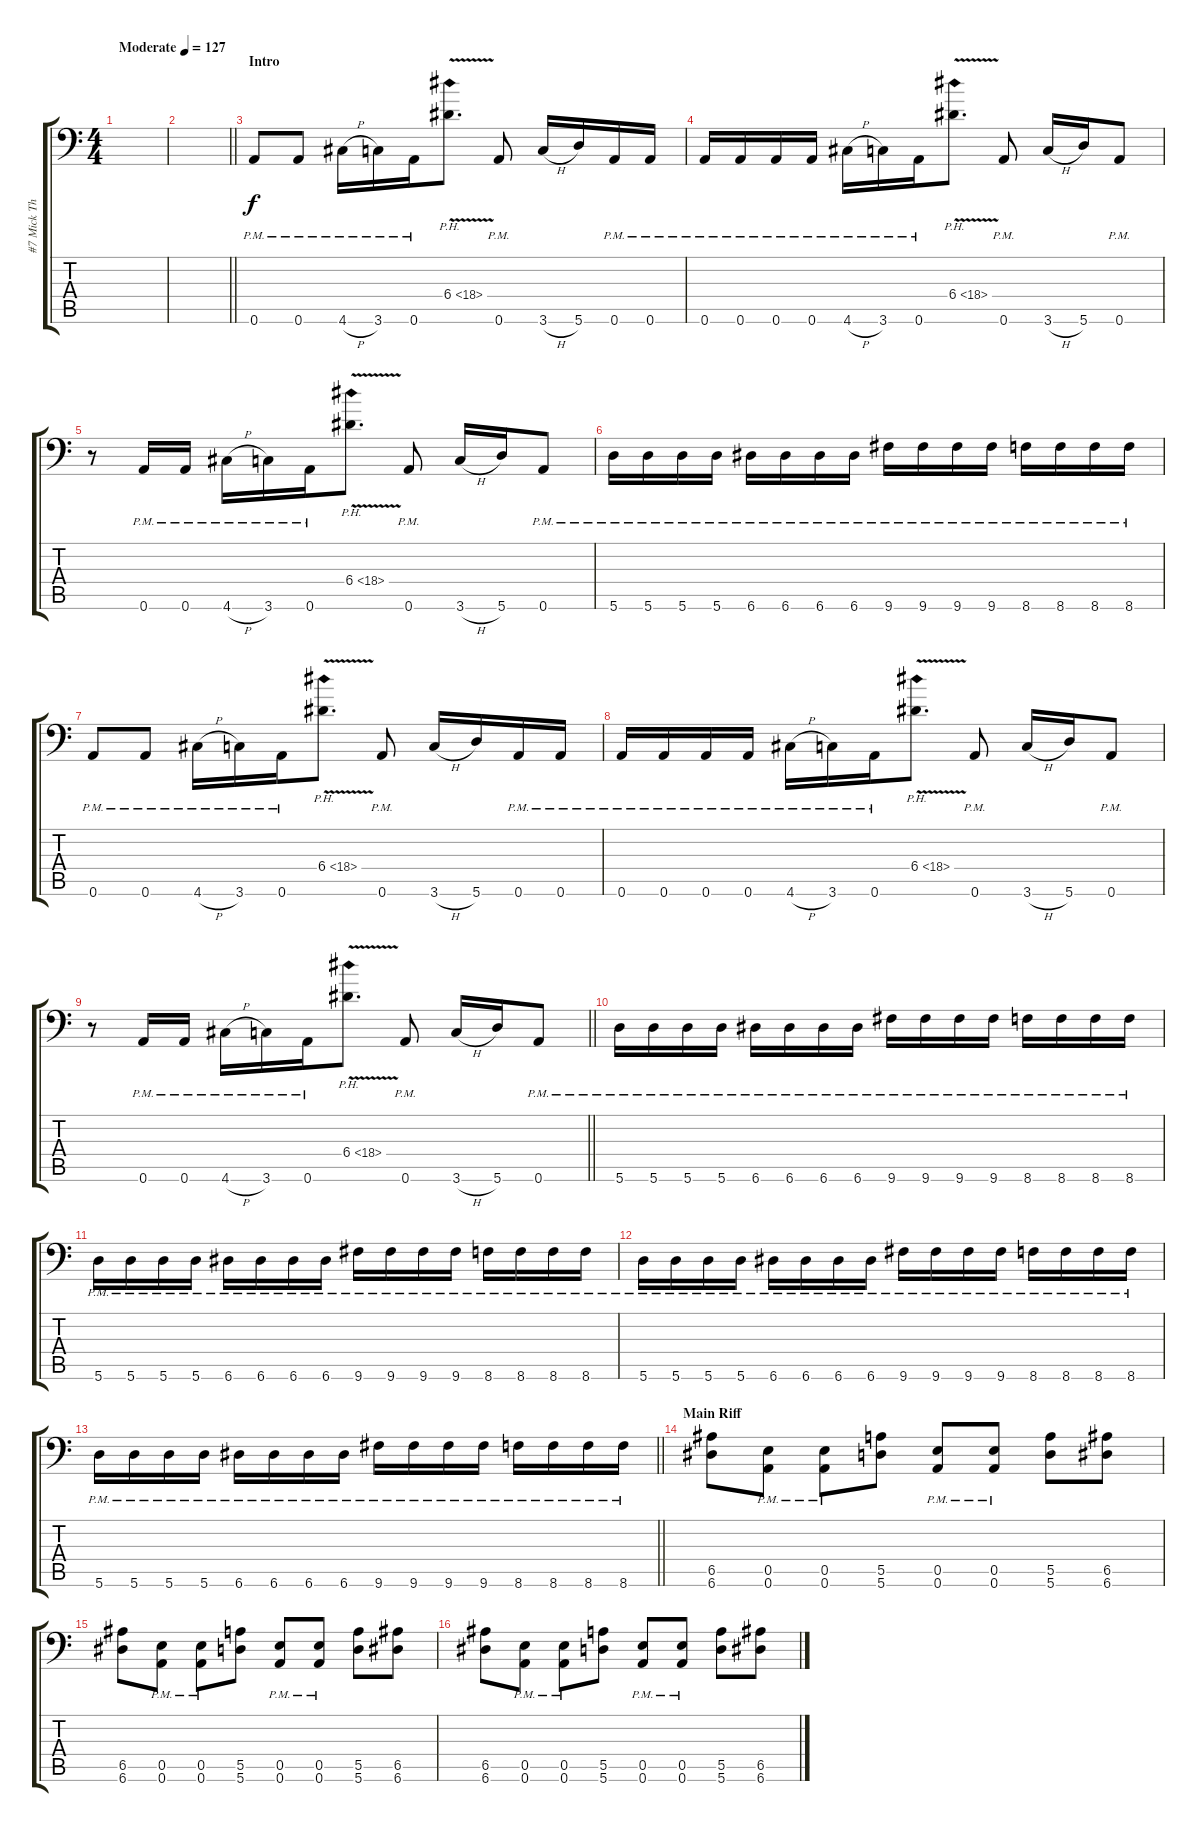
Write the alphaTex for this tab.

\track ("#7 Mick Thomson" "#7 Mick Th") {instrument distortionguitar}
\staff {score tabs}
\tuning (B3 Gb3 D3 A2 E2 A1) {hide}
\ts (4 4)
\tempo (127 "Moderate")
\clef f4
\ks c
|
\barLineRight lightlight
|
\section ("" "Intro")
0.6{pm}.8 0.6{pm}.8 4.6{h pm}.16 3.6{pm}.16 0.6{pm}.16 6.4{ph 12 v}.8{d} 0.6{pm}.8 3.6{h}.16 5.6.16 0.6{pm}.16 0.6{pm}.16 |
0.6{pm}.16 0.6{pm}.16 0.6{pm}.16 0.6{pm}.16 4.6{h pm}.16 3.6{pm}.16 0.6{pm}.16 6.4{ph 12 v}.8{d} 0.6{pm}.8 3.6{h}.16 5.6.16 0.6{pm}.8 |
r.8 0.6{pm}.16 0.6{pm}.16 4.6{h pm}.16 3.6{pm}.16 0.6{pm}.16 6.4{ph 12 v}.8{d} 0.6{pm}.8 3.6{h}.16 5.6.16 0.6{pm}.8 |
5.6{pm}.16 5.6{pm}.16 5.6{pm}.16 5.6{pm}.16 6.6{pm}.16 6.6{pm}.16 6.6{pm}.16 6.6{pm}.16 9.6{pm}.16 9.6{pm}.16 9.6{pm}.16 9.6{pm}.16 8.6{pm}.16 8.6{pm}.16 8.6{pm}.16 8.6{pm}.16 |
0.6{pm}.8 0.6{pm}.8 4.6{h pm}.16 3.6{pm}.16 0.6{pm}.16 6.4{ph 12 v}.8{d} 0.6{pm}.8 3.6{h}.16 5.6.16 0.6{pm}.16 0.6{pm}.16 |
0.6{pm}.16 0.6{pm}.16 0.6{pm}.16 0.6{pm}.16 4.6{h pm}.16 3.6{pm}.16 0.6{pm}.16 6.4{ph 12 v}.8{d} 0.6{pm}.8 3.6{h}.16 5.6.16 0.6{pm}.8 |
\barLineRight lightlight
r.8 0.6{pm}.16 0.6{pm}.16 4.6{h pm}.16 3.6{pm}.16 0.6{pm}.16 6.4{ph 12 v}.8{d} 0.6{pm}.8 3.6{h}.16 5.6.16 0.6{pm}.8 |
\section ("" "")
5.6{pm}.16 5.6{pm}.16 5.6{pm}.16 5.6{pm}.16 6.6{pm}.16 6.6{pm}.16 6.6{pm}.16 6.6{pm}.16 9.6{pm}.16 9.6{pm}.16 9.6{pm}.16 9.6{pm}.16 8.6{pm}.16 8.6{pm}.16 8.6{pm}.16 8.6{pm}.16 |
5.6{pm}.16 5.6{pm}.16 5.6{pm}.16 5.6{pm}.16 6.6{pm}.16 6.6{pm}.16 6.6{pm}.16 6.6{pm}.16 9.6{pm}.16 9.6{pm}.16 9.6{pm}.16 9.6{pm}.16 8.6{pm}.16 8.6{pm}.16 8.6{pm}.16 8.6{pm}.16 |
5.6{pm}.16 5.6{pm}.16 5.6{pm}.16 5.6{pm}.16 6.6{pm}.16 6.6{pm}.16 6.6{pm}.16 6.6{pm}.16 9.6{pm}.16 9.6{pm}.16 9.6{pm}.16 9.6{pm}.16 8.6{pm}.16 8.6{pm}.16 8.6{pm}.16 8.6{pm}.16 |
\barLineRight lightlight
5.6{pm}.16 5.6{pm}.16 5.6{pm}.16 5.6{pm}.16 6.6{pm}.16 6.6{pm}.16 6.6{pm}.16 6.6{pm}.16 9.6{pm}.16 9.6{pm}.16 9.6{pm}.16 9.6{pm}.16 8.6{pm}.16 8.6{pm}.16 8.6{pm}.16 8.6{pm}.16 |
\section ("" "Main Riff")
(6.5 6.6).8 (0.5{pm} 0.6{pm}).8 (0.5{pm} 0.6{pm}).8 (5.5 5.6).8 (0.5{pm} 0.6{pm}).8 (0.5{pm} 0.6{pm}).8 (5.5 5.6).8 (6.5 6.6).8 |
(6.5 6.6).8 (0.5{pm} 0.6{pm}).8 (0.5{pm} 0.6{pm}).8 (5.5 5.6).8 (0.5{pm} 0.6{pm}).8 (0.5{pm} 0.6{pm}).8 (5.5 5.6).8 (6.5 6.6).8 |
(6.5 6.6).8 (0.5{pm} 0.6{pm}).8 (0.5{pm} 0.6{pm}).8 (5.5 5.6).8 (0.5{pm} 0.6{pm}).8 (0.5{pm} 0.6{pm}).8 (5.5 5.6).8 (6.5 6.6).8
